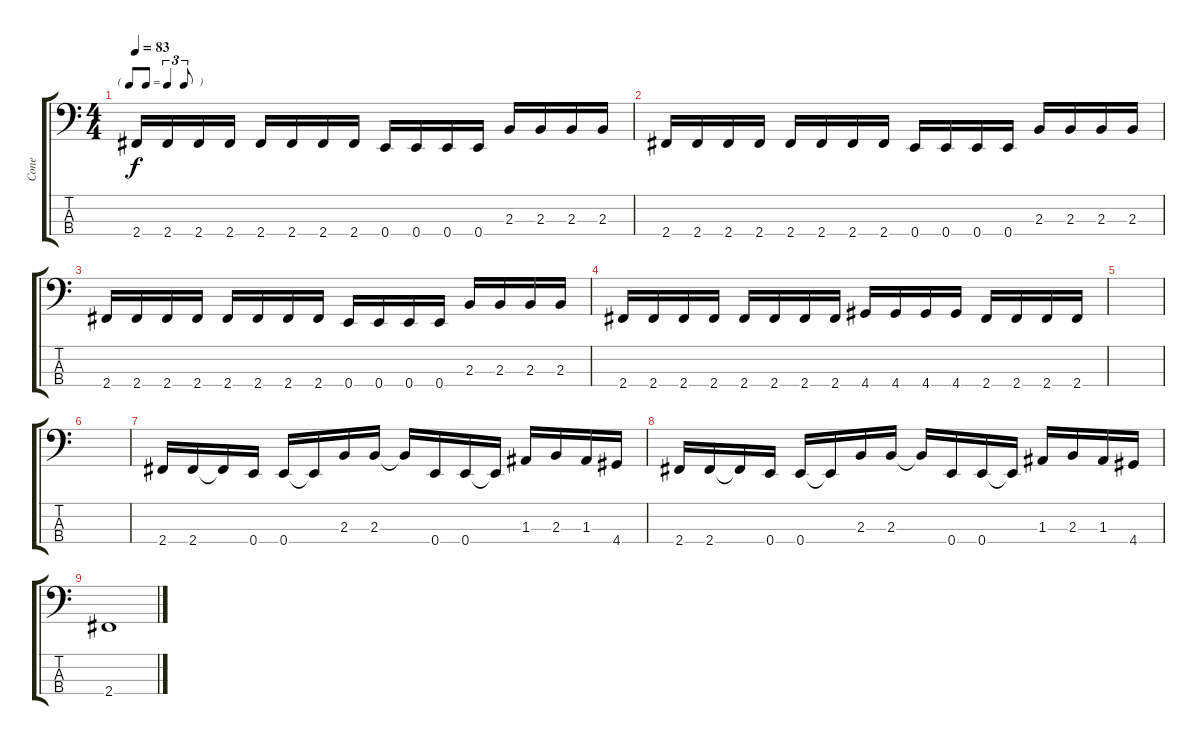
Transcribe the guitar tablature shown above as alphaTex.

\track ("Cone" "Cone") {instrument electricbasspick}
\staff {score tabs}
\tuning (G2 D2 A1 E1) {hide}
\ts (4 4)
\tf triplet8th
\tempo 83
\clef f4
\ks c
2.4.16{dy f} 2.4.16 2.4.16 2.4.16 2.4.16 2.4.16 2.4.16 2.4.16 0.4.16 0.4.16 0.4.16 0.4.16 2.3.16 2.3.16 2.3.16 2.3.16 |
2.4.16 2.4.16 2.4.16 2.4.16 2.4.16 2.4.16 2.4.16 2.4.16 0.4.16 0.4.16 0.4.16 0.4.16 2.3.16 2.3.16 2.3.16 2.3.16 |
2.4.16 2.4.16 2.4.16 2.4.16 2.4.16 2.4.16 2.4.16 2.4.16 0.4.16 0.4.16 0.4.16 0.4.16 2.3.16 2.3.16 2.3.16 2.3.16 |
2.4.16 2.4.16 2.4.16 2.4.16 2.4.16 2.4.16 2.4.16 2.4.16 4.4.16 4.4.16 4.4.16 4.4.16 2.4.16 2.4.16 2.4.16 2.4.16 |
|
|
2.4.16 2.4.16 2.4{t}.16 0.4.16 0.4.16 0.4{t}.16 2.3.16 2.3.16 2.3{t}.16 0.4.16 0.4.16 0.4{t}.16 1.3.16 2.3.16 1.3.16 4.4.16 |
2.4.16 2.4.16 2.4{t}.16 0.4.16 0.4.16 0.4{t}.16 2.3.16 2.3.16 2.3{t}.16 0.4.16 0.4.16 0.4{t}.16 1.3.16 2.3.16 1.3.16 4.4.16 |
2.4.1
